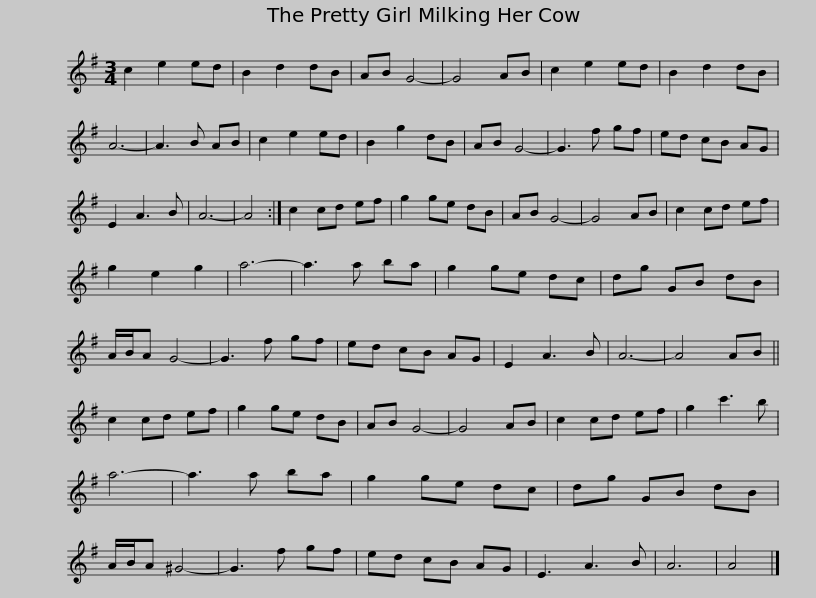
X:1
L:1/8
M:3/4
I:linebreak $
K:G
V:1 treble
V:1
 c2 e2 ed | B2 d2 dB | AB G4- | G4 AB | c2 e2 ed | %5
 B2 d2 dB | A6- | A3 B AB | c2 e2 ed | B2 g2 dB | %10
 AB G4- |$ G3 f gf | ed cB AG | E2 A3 B | A6- | %15
 A4 :| c2 cd ef | g2 ge dB | AB G4- | G4 AB | %20
 c2 cd ef | g2 e2 g2 |$ a6- | a3 a ba | g2 ge dc | %25
 dg GB dB | A/B/A G4- | G3 f gf | ed cB AG | E2 A3 B | %30
 A6- | A4 AB ||$ c2 cd ef | g2 ge dB | AB G4- | %35
 G4 AB | c2 cd ef | g2 c'3 b | a6- | a3 a ba | %40
 g2 ge dc | dg GB dB |$ A/B/A ^G4- | G3 f gf | ed cB AG | %45
 E3 A3 B | A6 | A4 |] %48
